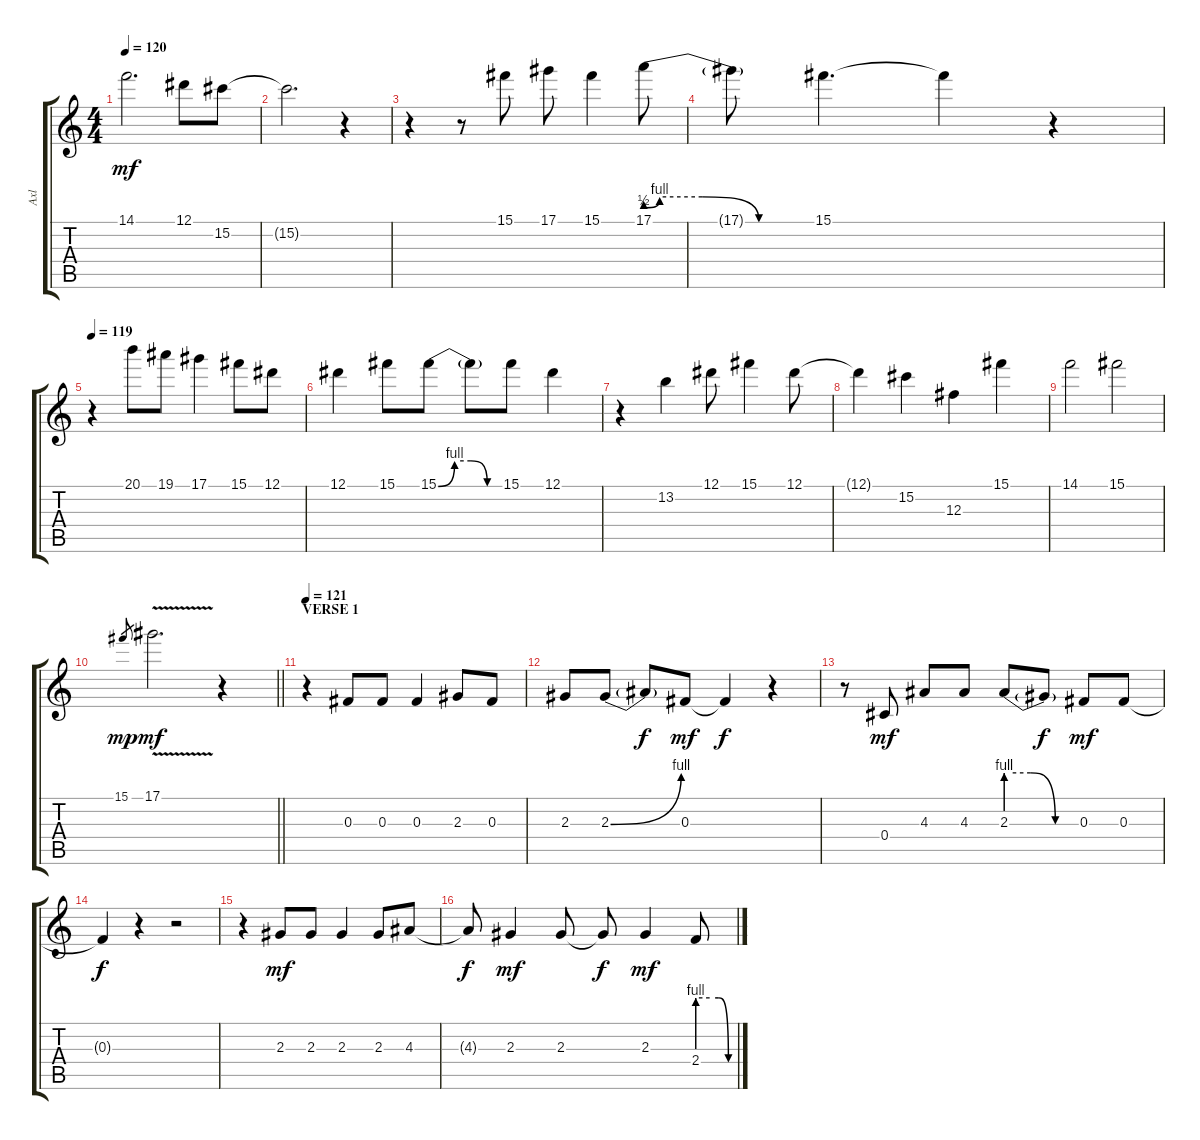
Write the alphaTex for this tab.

\track ("Axl" "Axl") {instrument electricguitarclean}
\staff {score tabs}
\tuning (Eb4 Bb3 Gb3 Db3 Ab2 Eb2) {hide}
\ts (4 4)
\tempo 120
\clef g2
\ks c
14.1.2{d dy mf} 12.1.8 15.2.8 |
15.2{t}.2{d} r.4 |
r.4 r.8 15.1.8 17.1.8 15.1.4 17.1{be (custom 0 2 5 4 20 4 40 0 60 0)}.8 |
17.1{t}.8 15.1.4{d} 15.1{t}.4 r.4 |
\tempo 119
r.4 20.1.8 19.1.8 17.1.4 15.1.8 12.1.8 |
12.1.4 15.1.8 15.1{be (custom 0 0 15 4 30 4 45 0 60 0)}.8 15.1{t}.8 15.1.8 12.1.4 |
r.4 13.2.4 12.1.8 15.1.4 12.1.8 |
12.1{t}.4 15.2.4 12.3.4 15.1.4 |
14.1.2 15.1.2 |
\barLineRight lightlight
15.1.8{gr dy mp} 17.1{v}.2{d dy mf} r.4 |
\section ("" "VERSE 1")
\tempo 121
r.4 0.3.8 0.3.8 0.3.4 2.3.8 0.3.8 |
2.3.8 2.3{be (bend 0 0 60 4)}.8 2.3{t}.8{dy f} 0.3.8{dy mf} 0.3{t}.4{dy f} r.4 |
r.8 0.4.8{dy mf} 4.3.8 4.3.8 2.3{be (custom 0 4 20 4 40 0 60 0)}.8 2.3{t}.8{dy f} 0.3.8{dy mf} 0.3.8 |
0.3{t}.4{dy f} r.4 r.2 |
r.4 2.3.8{dy mf} 2.3.8 2.3.4 2.3.8 4.3.8 |
4.3{t}.8{dy f} 2.3.4{dy mf} 2.3.8 2.3{t}.8{dy f} 2.3.4{dy mf} 2.4{be (custom 0 4 20 4 35 4 51 0 60 0)}.8
